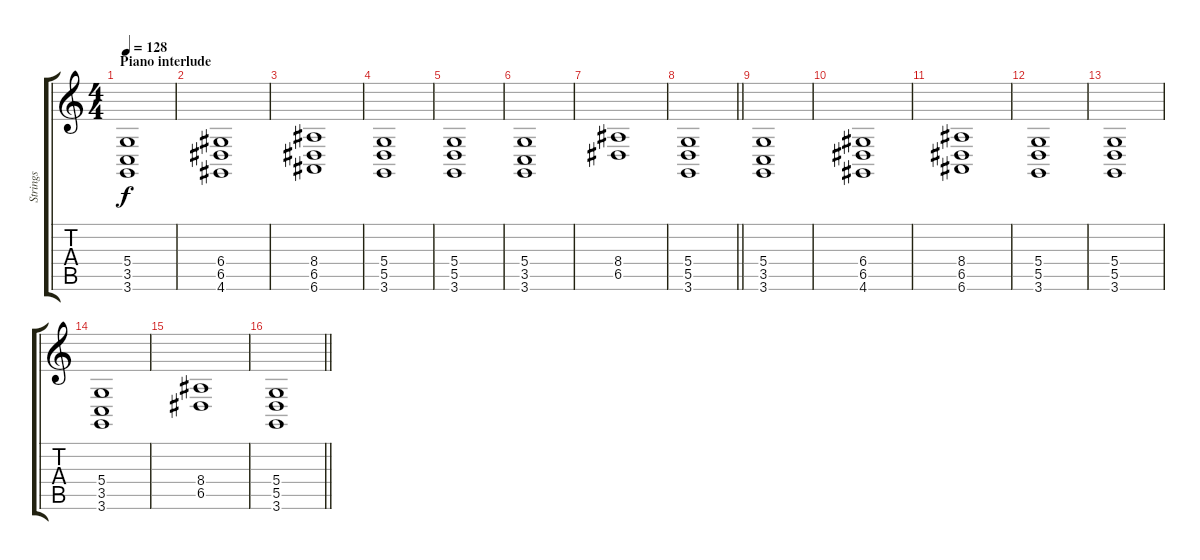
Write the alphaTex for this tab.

\track ("Strings" "Strings") {instrument stringensemble1}
\staff {score tabs}
\tuning (E4 B3 G3 D3 A2 E2) {hide}
\ts (4 4)
\section ("" "Piano interlude")
\tempo 128
\clef g2
\ks c
(5.4 3.5 3.6).1{dy f} |
(6.4 6.5 4.6).1 |
(8.4 6.5 6.6).1 |
(5.4 5.5 3.6).1 |
(5.4 5.5 3.6).1 |
(5.4 3.5 3.6).1 |
(8.4 6.5).1 |
\barLineRight lightlight
(5.4 5.5 3.6).1 |
(5.4 3.5 3.6).1 |
(6.4 6.5 4.6).1 |
(8.4 6.5 6.6).1 |
(5.4 5.5 3.6).1 |
(5.4 5.5 3.6).1 |
(5.4 3.5 3.6).1 |
(8.4 6.5).1 |
\barLineRight lightlight
(5.4 5.5 3.6).1
